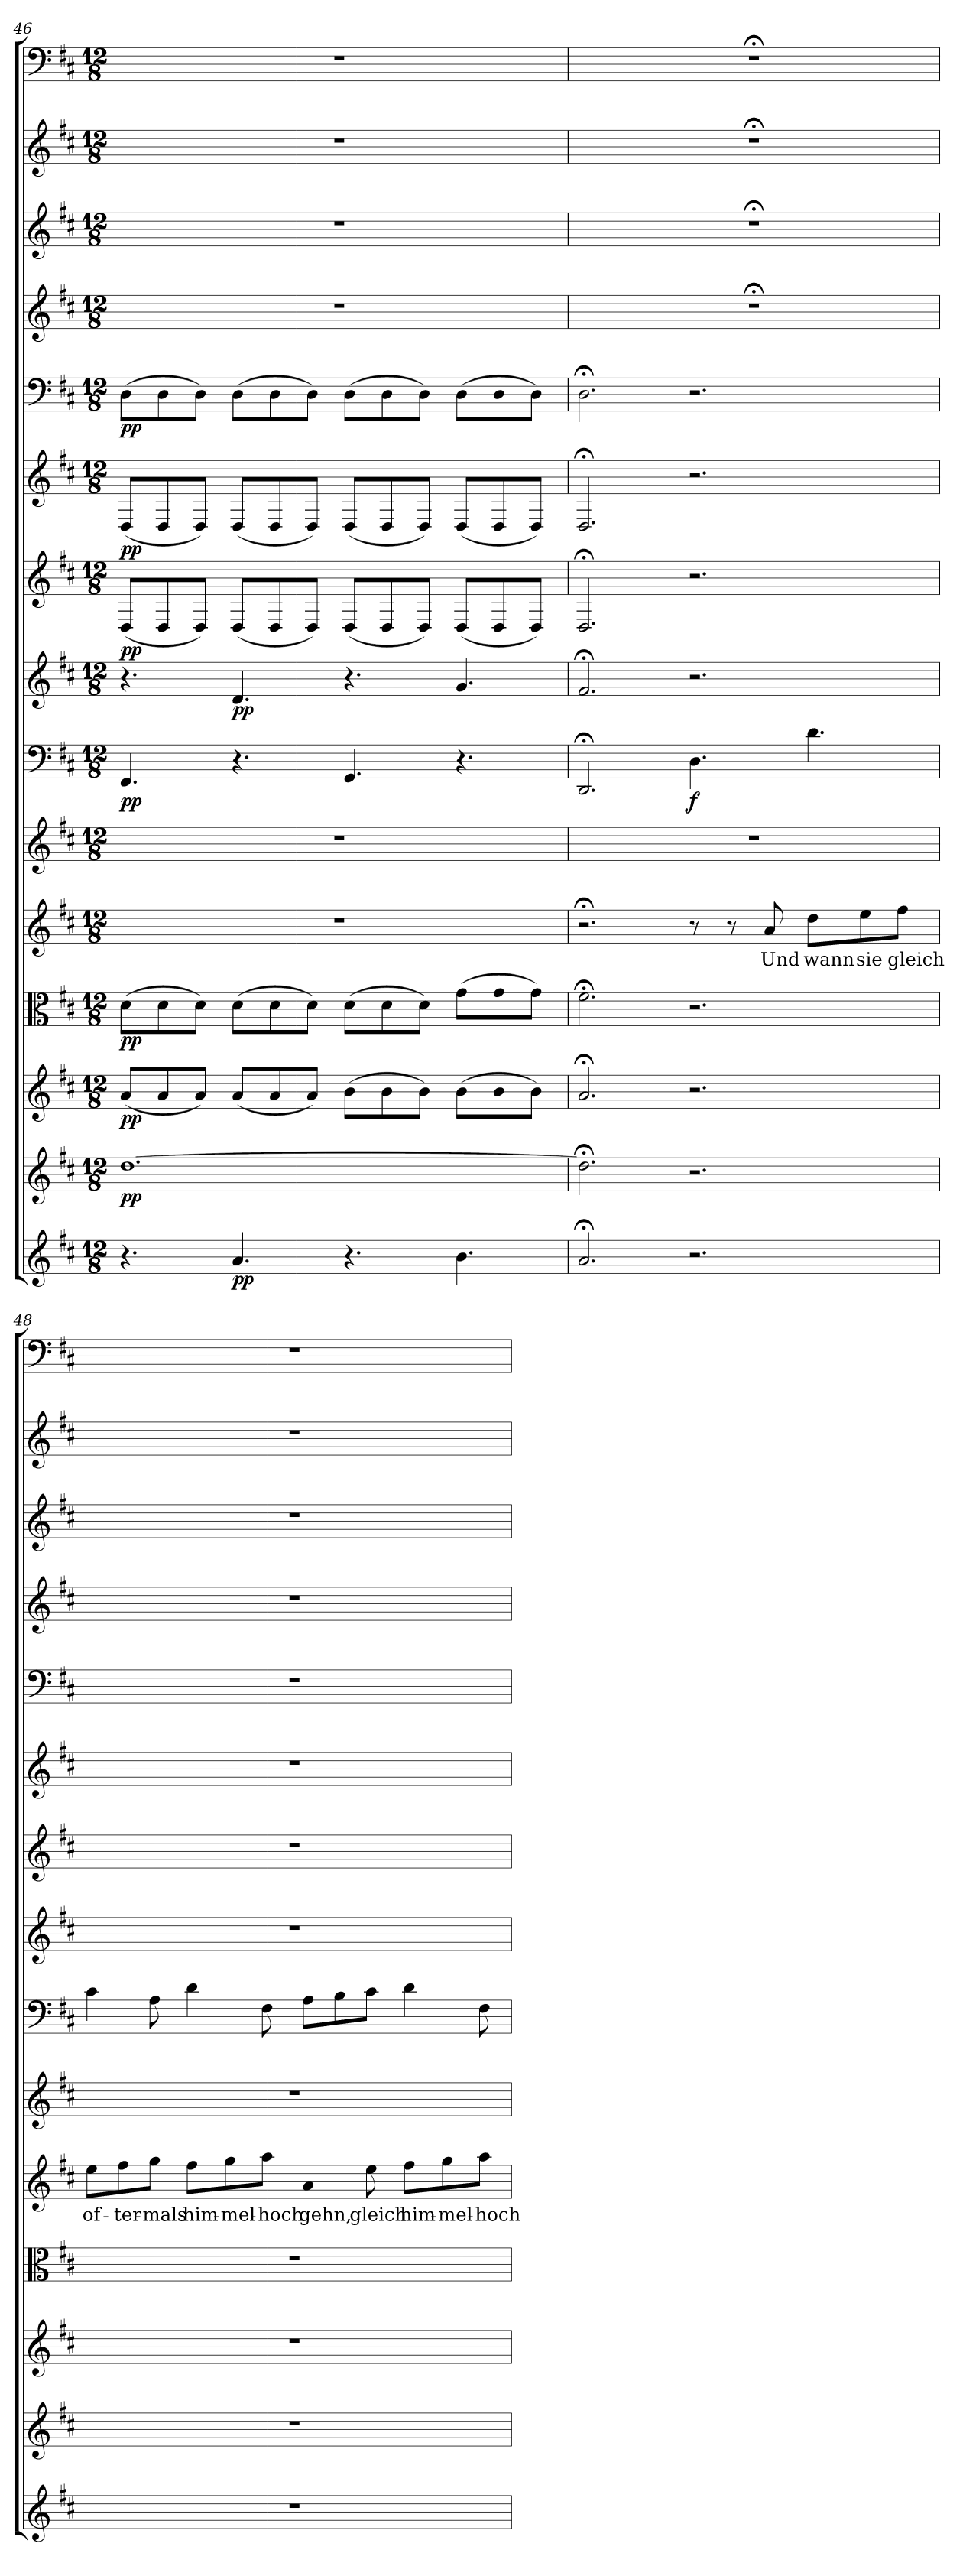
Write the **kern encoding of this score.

**kern	**dynam	**kern	**dynam	**kern	**dynam	**kern	**dynam	**kern	**text	**kern	**kern	**dynam	**kern	**dynam	**kern	**dynam	**kern	**dynam	**kern	**dynam	**kern	**kern	**kern	**kern
*part15	*part15	*part14	*part14	*part13	*part13	*part12	*part12	*part11	*part11	*part10	*part9	*part9	*part8	*part8	*part7	*part7	*part6	*part6	*part5	*part5	*part4	*part3	*part2	*part1
*staff15	*staff15	*staff14	*staff14	*staff13	*staff13	*staff12	*staff12	*staff11	*staff11	*staff10	*staff9	*staff9	*staff8	*staff8	*staff7	*staff7	*staff6	*staff6	*staff5	*staff5	*staff4	*staff3	*staff2	*staff1
*clefG2	*	*clefG2	*	*clefG2	*	*clefC3	*	*clefG2	*	*clefG2	*clefF4	*	*clefG2	*	*clefG2	*	*clefG2	*	*clefF4	*	*clefG2	*clefG2	*clefG2	*clefF4
*k[f#c#]	*	*k[f#c#]	*	*k[f#c#]	*	*k[f#c#]	*	*k[f#c#]	*	*k[f#c#]	*k[f#c#]	*	*k[f#c#]	*	*k[f#c#]	*	*k[f#c#]	*	*k[f#c#]	*	*k[f#c#]	*k[f#c#]	*k[f#c#]	*k[f#c#]
*D:	*	*D:	*	*D:	*	*D:	*	*D:	*	*D:	*D:	*	*D:	*	*D:	*	*D:	*	*D:	*	*D:	*D:	*D:	*D:
*M12/8	*	*M12/8	*	*M12/8	*	*M12/8	*	*M12/8	*	*M12/8	*M12/8	*	*M12/8	*	*M12/8	*	*M12/8	*	*M12/8	*	*M12/8	*M12/8	*M12/8	*M12/8
=46	=46	=46	=46	=46	=46	=46	=46	=46	=46	=46	=46	=46	=46	=46	=46	=46	=46	=46	=46	=46	=46	=46	=46	=46
4.r	.	[1.dd\	pp	(8a/L	pp	(8d\L	pp	1.r	.	1.r	4.FF#/	pp	4.r	.	(8D/L	pp	(8D/L	pp	(8D\L	pp	1.r	1.r	1.r	1.r
.	.	.	.	8a/	.	8d\	.	.	.	.	.	.	.	.	8D/	.	8D/	.	8D\	.	.	.	.	.
.	.	.	.	8a/J)	.	8d\J)	.	.	.	.	.	.	.	.	8D/J)	.	8D/J)	.	8D\J)	.	.	.	.	.
4.a/	pp	.	.	(8a/L	.	(8d\L	.	.	.	.	4.r	.	4.d/	pp	(8D/L	.	(8D/L	.	(8D\L	.	.	.	.	.
.	.	.	.	8a/	.	8d\	.	.	.	.	.	.	.	.	8D/	.	8D/	.	8D\	.	.	.	.	.
.	.	.	.	8a/J)	.	8d\J)	.	.	.	.	.	.	.	.	8D/J)	.	8D/J)	.	8D\J)	.	.	.	.	.
4.r	.	.	.	(8b\L	.	(8d\L	.	.	.	.	4.GG/	.	4.r	.	(8D/L	.	(8D/L	.	(8D\L	.	.	.	.	.
.	.	.	.	8b\	.	8d\	.	.	.	.	.	.	.	.	8D/	.	8D/	.	8D\	.	.	.	.	.
.	.	.	.	8b\J)	.	8d\J)	.	.	.	.	.	.	.	.	8D/J)	.	8D/J)	.	8D\J)	.	.	.	.	.
4.b\	.	.	.	(8b\L	.	(8g\L	.	.	.	.	4.r	.	4.g/	.	(8D/L	.	(8D/L	.	(8D\L	.	.	.	.	.
.	.	.	.	8b\	.	8g\	.	.	.	.	.	.	.	.	8D/	.	8D/	.	8D\	.	.	.	.	.
.	.	.	.	8b\J)	.	8g\J)	.	.	.	.	.	.	.	.	8D/J)	.	8D/J)	.	8D\J)	.	.	.	.	.
=47	=47	=47	=47	=47	=47	=47	=47	=47	=47	=47	=47	=47	=47	=47	=47	=47	=47	=47	=47	=47	=47	=47	=47	=47
2.a;</	.	2.dd;<\]	.	2.a;</	.	2.f#;<\	.	2.r;<	.	1.r	2.DD;</	.	2.f#;</	.	2.D;</	.	2.D;</	.	2.D;<\	.	1.r;<	1.r;<	1.r;<	1.r;<
2.r	.	2.r	.	2.r	.	2.r	.	8r	.	.	4.D\	f	2.r	.	2.r	.	2.r	.	2.r	.	.	.	.	.
.	.	.	.	.	.	.	.	8r	.	.	.	.	.	.	.	.	.	.	.	.	.	.	.	.
.	.	.	.	.	.	.	.	8a/	Und	.	.	.	.	.	.	.	.	.	.	.	.	.	.	.
.	.	.	.	.	.	.	.	8dd\L	wann	.	4.d\	.	.	.	.	.	.	.	.	.	.	.	.	.
.	.	.	.	.	.	.	.	8ee\	sie	.	.	.	.	.	.	.	.	.	.	.	.	.	.	.
.	.	.	.	.	.	.	.	8ff#\J	gleich	.	.	.	.	.	.	.	.	.	.	.	.	.	.	.
=48	=48	=48	=48	=48	=48	=48	=48	=48	=48	=48	=48	=48	=48	=48	=48	=48	=48	=48	=48	=48	=48	=48	=48	=48
1.r	.	1.r	.	1.r	.	1.r	.	8ee\L	of-	1.r	4c#\	.	1.r	.	1.r	.	1.r	.	1.r	.	1.r	1.r	1.r	1.r
.	.	.	.	.	.	.	.	8ff#\	-ter-	.	.	.	.	.	.	.	.	.	.	.	.	.	.	.
.	.	.	.	.	.	.	.	8gg\J	-mals	.	8A\	.	.	.	.	.	.	.	.	.	.	.	.	.
.	.	.	.	.	.	.	.	8ff#\L	him-	.	4d\	.	.	.	.	.	.	.	.	.	.	.	.	.
.	.	.	.	.	.	.	.	8gg\	-mel-	.	.	.	.	.	.	.	.	.	.	.	.	.	.	.
.	.	.	.	.	.	.	.	8aa\J	-hoch	.	8F#\	.	.	.	.	.	.	.	.	.	.	.	.	.
.	.	.	.	.	.	.	.	4a/	gehn,	.	8A\L	.	.	.	.	.	.	.	.	.	.	.	.	.
.	.	.	.	.	.	.	.	.	.	.	8B\	.	.	.	.	.	.	.	.	.	.	.	.	.
.	.	.	.	.	.	.	.	8ee\	gleich	.	8c#\J	.	.	.	.	.	.	.	.	.	.	.	.	.
.	.	.	.	.	.	.	.	8ff#\L	him-	.	4d\	.	.	.	.	.	.	.	.	.	.	.	.	.
.	.	.	.	.	.	.	.	8gg\	-mel-	.	.	.	.	.	.	.	.	.	.	.	.	.	.	.
.	.	.	.	.	.	.	.	8aa\J	-hoch	.	8F#\	.	.	.	.	.	.	.	.	.	.	.	.	.
=	=	=	=	=	=	=	=	=	=	=	=	=	=	=	=	=	=	=	=	=	=	=	=	=
*-	*-	*-	*-	*-	*-	*-	*-	*-	*-	*-	*-	*-	*-	*-	*-	*-	*-	*-	*-	*-	*-	*-	*-	*-
